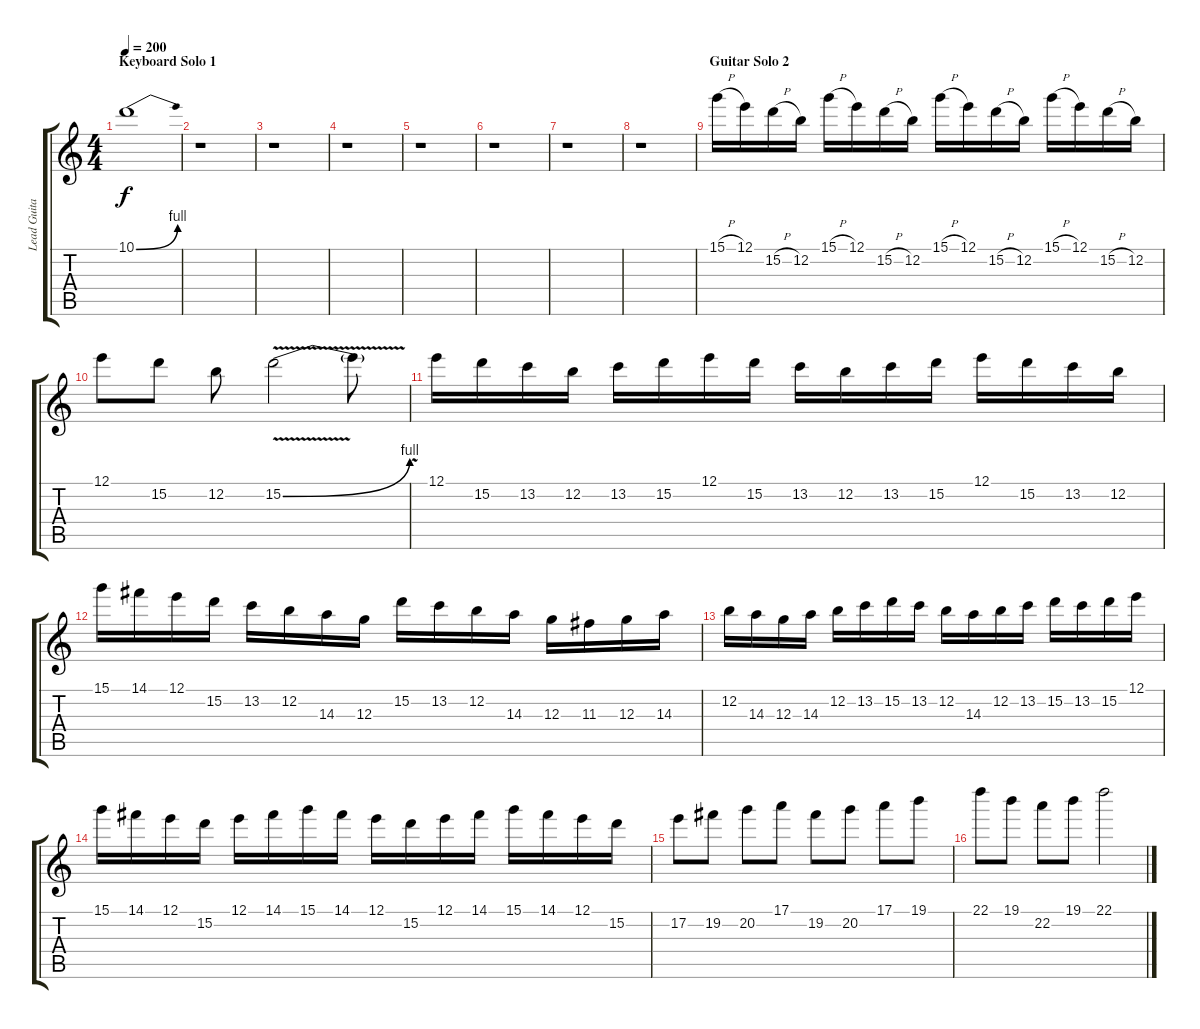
\track ("Lead Guitar" "Lead Guita") {instrument distortionguitar}
\staff {score tabs}
\tuning (E4 B3 G3 D3 A2 E2) {hide}
\ts (4 4)
\section ("" "Keyboard Solo 1")
\tempo 200
\clef g2
\ks c
10.1{be (bend 0 0 60 4)}.1{dy f} |
r.1 |
r.1 |
r.1 |
r.1 |
r.1 |
r.1 |
r.1 |
\section ("" "Guitar Solo 2")
15.1{h}.16 12.1.16 15.2{h}.16 12.2.16 15.1{h}.16 12.1.16 15.2{h}.16 12.2.16 15.1{h}.16 12.1.16 15.2{h}.16 12.2.16 15.1{h}.16 12.1.16 15.2{h}.16 12.2.16 |
12.1.8 15.2.8 12.2.8 15.2{be (bend 0 0 60 4) v}.2 15.2{v t}.8 |
12.1.16 15.2.16 13.2.16 12.2.16 13.2.16 15.2.16 12.1.16 15.2.16 13.2.16 12.2.16 13.2.16 15.2.16 12.1.16 15.2.16 13.2.16 12.2.16 |
15.1.16 14.1.16 12.1.16 15.2.16 13.2.16 12.2.16 14.3.16 12.3.16 15.2.16 13.2.16 12.2.16 14.3.16 12.3.16 11.3.16 12.3.16 14.3.16 |
12.2.16 14.3.16 12.3.16 14.3.16 12.2.16 13.2.16 15.2.16 13.2.16 12.2.16 14.3.16 12.2.16 13.2.16 15.2.16 13.2.16 15.2.16 12.1.16 |
15.1.16 14.1.16 12.1.16 15.2.16 12.1.16 14.1.16 15.1.16 14.1.16 12.1.16 15.2.16 12.1.16 14.1.16 15.1.16 14.1.16 12.1.16 15.2.16 |
17.2.8 19.2.8 20.2.8 17.1.8 19.2.8 20.2.8 17.1.8 19.1.8 |
22.1.8 19.1.8 22.2.8 19.1.8 22.1.2
